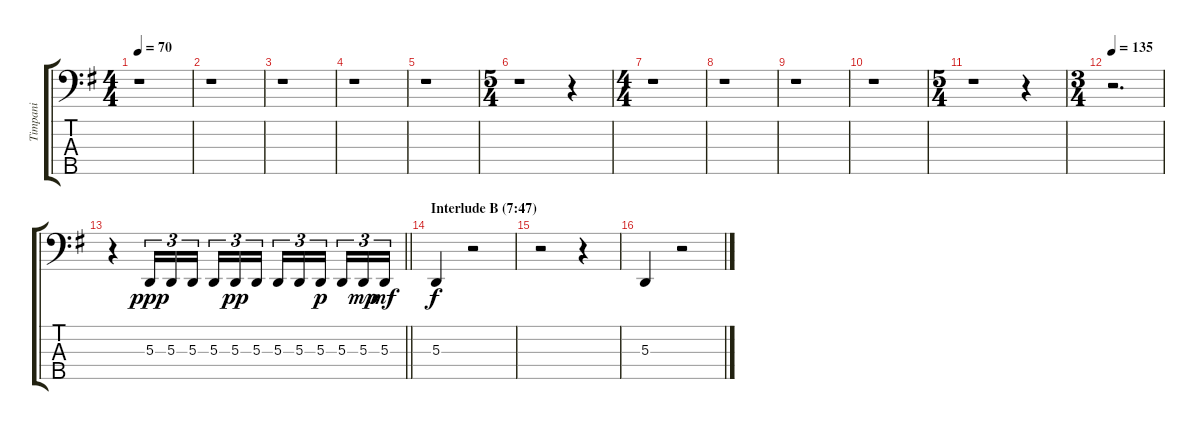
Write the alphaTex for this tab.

\track ("Timpani" "Timpani") {instrument timpani}
\staff {score tabs}
\tuning (G2 D2 A1 E1 B0) {hide}
\ts (4 4)
\tempo 70
\clef f4
\ks eminor
r.1{dy mp} |
r.1 |
r.1 |
r.1 |
r.1 |
\ts (5 4)
r.1 r.4 |
\ts (4 4)
r.1 |
r.1 |
r.1 |
r.1 |
\ts (5 4)
r.1 r.4 |
\ts (3 4)
\tempo 135
r.2{d} |
\barLineRight lightlight
r.4 5.3.16{tu (3 2) dy ppp} 5.3.16{tu (3 2)} 5.3.16{tu (3 2) beam splitsecondary} 5.3.16{tu (3 2)} 5.3.16{tu (3 2) dy pp} 5.3.16{tu (3 2)} 5.3.16{tu (3 2)} 5.3.16{tu (3 2)} 5.3.16{tu (3 2) dy p beam splitsecondary} 5.3.16{tu (3 2)} 5.3.16{tu (3 2) dy mp} 5.3.16{tu (3 2) dy mf} |
\section ("" "Interlude B (7:47)")
5.3.4{dy f} r.2 |
r.2 r.4 |
5.3.4 r.2
